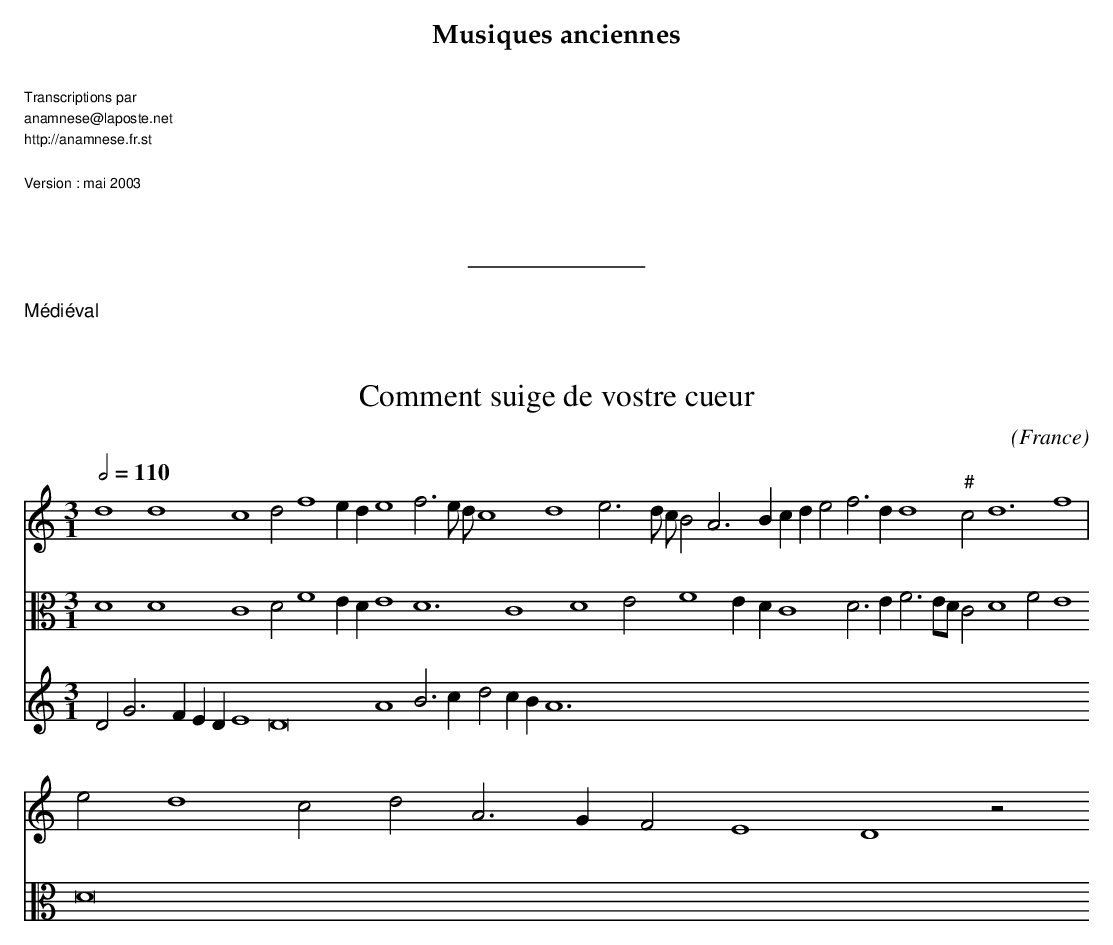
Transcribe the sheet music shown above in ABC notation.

X:1
T:Comment suige de vostre cueur
C:
O:France
M:3/1
L:1/2
Q:1/2=110
K:C
V:1
d2d2c2 df2 e/d/ e2 f3/ e/4 d/4 c2 d2 e3/2 d/4 c/4 BA3/ B/c/d/e f3/ d/ d2 "#"cd3f2 |
ed2cdA>G FE2D2 z
V:2
K:C alto
D2D2C2DF2E/D/E2 D3C2D2 EF2 E/D/C2D3/E/F3/ E/4D/4 CD2FE2D4
V:3
DG3/F/E/D/E2D4 A2B3/c/dc/B/A3
